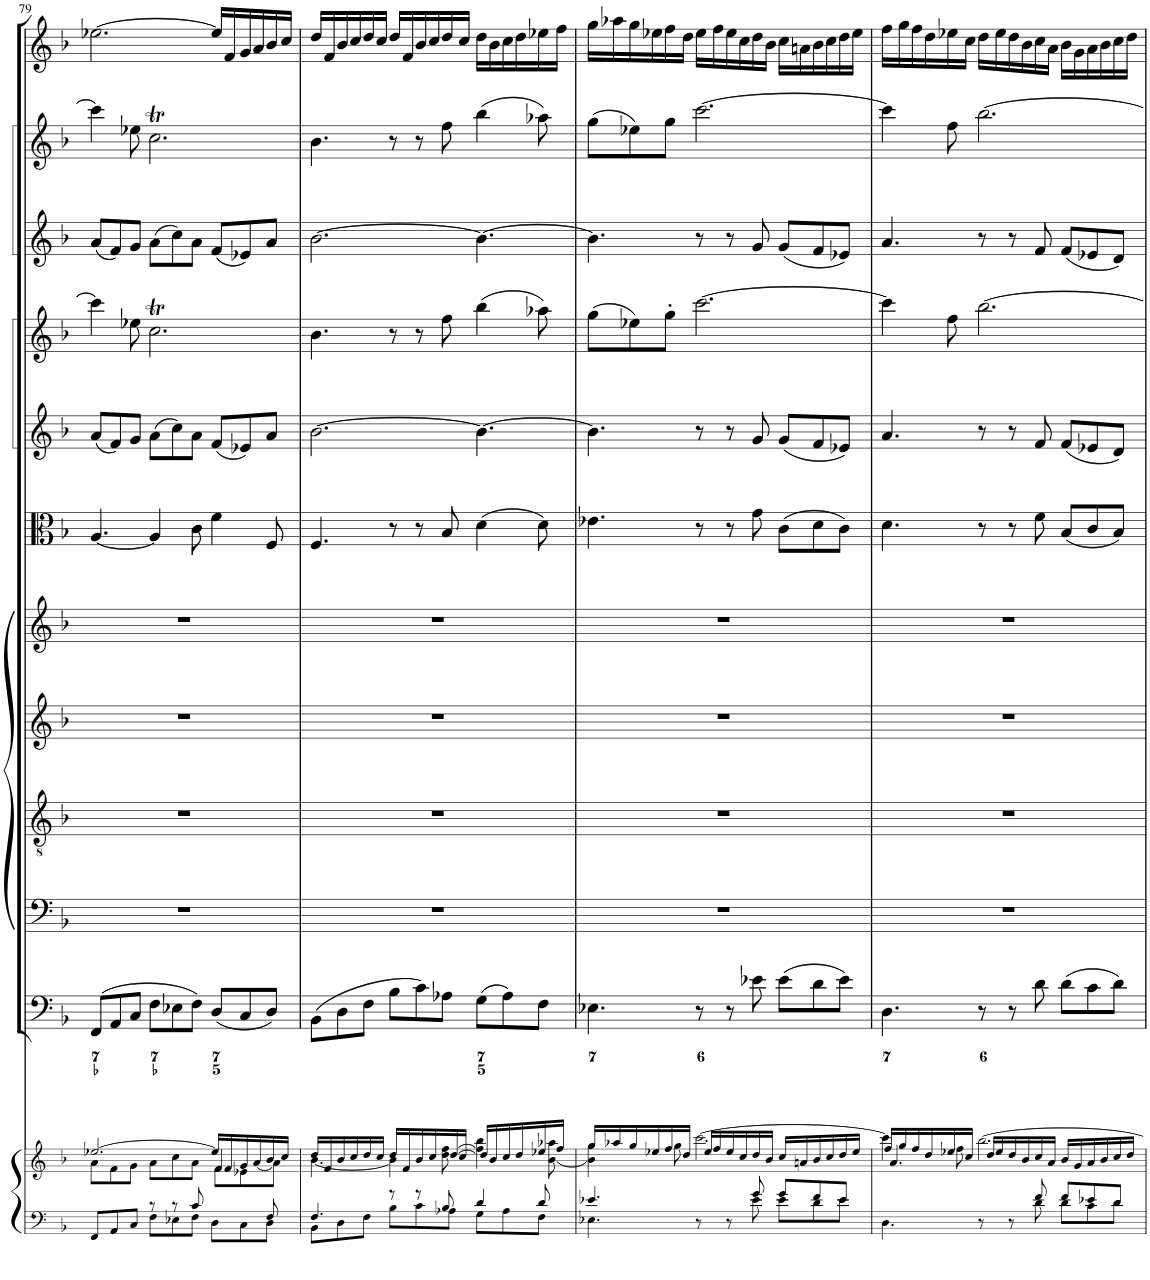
**kern	**kern	**kern	**kern	**kern	**kern	**kern	**kern	**kern	**kern	**kern	**kern	**kern
*part12	*part12	*part11	*part10	*part9	*part8	*part7	*part6	*part5	*part4	*part3	*part2	*part1
*staff13	*staff12	*staff11	*staff10	*staff9	*staff8	*staff7	*staff6	*staff5	*staff4	*staff3	*staff2	*staff1
*I"Piano reduction	*	*I"Continuo	*I"Basso	*I"Tenore	*I"Alto	*I"Soprano	*I"Viola	*I"Violino II	*I"Violino I	*I"Oboe II	*I"Oboe I	*I"Flauto Piccolo
*I'Pno	*	*	*	*	*	*	*	*	*	*I'Ob	*I'Ob	*I'Picc
!!LO:PB:g=z
*clefF4	*clefG2	*clefF4	*clefF4	*clefGv2	*clefG2	*clefG2	*clefC3	*clefG2	*clefG2	*clefG2	*clefG2	*clefG2
*	*	*	*	*	*	*	*	*	*	*	*	*Trd-7c-12
*k[b-]	*k[b-]	*k[b-]	*k[b-]	*k[b-]	*k[b-]	*k[b-]	*k[b-]	*k[b-]	*k[b-]	*k[b-]	*k[b-]	*k[b-]
*M9/8	*M9/8	*M9/8	*M9/8	*M9/8	*M9/8	*M9/8	*M9/8	*M9/8	*M9/8	*M9/8	*M9/8	*M9/8
=79	=79	=79	=79	=79	=79	=79	=79	=79	=79	=79	=79	=79
*^	*^	*	*	*	*	*	*	*	*	*	*	*
*	*	*	*^	*	*	*	*	*	*	*	*	*	*	*
8FF/L	4.ryy	[2.ee-X/	8a\L	2.ryy	(8FF/L	8%9r	8%9r	8%9r	8%9r	[4.A/	(8a/L	4ccc\]	(8a/L	4ccc\]	[2.ee-X\
8AA/	.	.	8f\	.	8AA/	.	.	.	.	.	8f/)	.	8f/)	.	.
8C/J	.	.	8g\J	.	8C/J	.	.	.	.	.	8g/J	8ee-X\	8g/J	8ee-X\	.
8r	8F\L	.	8a\L	.	8F\L	.	.	.	.	4A/]	(8a\L	2.ccT\	(8a\L	2.ccT\	.
8r	8E-X\	.	8cc\	.	8E-X\	.	.	.	.	.	8cc\)	.	8cc\)	.	.
8c/	8F\J	.	8a\J	.	8F\J)	.	.	.	.	8c\	8a\J	.	8a\J	.	.
4ryy	8D\L	16ee-/LL]	8f\L	4f/	(8D/L	.	.	.	.	4f\	(8f/L	.	(8f/L	.	16ee-/LL]
.	.	16f/	.	.	.	.	.	.	.	.	.	.	.	.	16f/
.	8C\	16g/	8e-X\	.	8C/	.	.	.	.	.	8e-X/)	.	8e-X/)	.	16g/
.	.	[<16a/	.	.	.	.	.	.	.	.	.	.	.	.	16a/
8F/	8D\J	16b-/	8a\J]	8ryy	8D/J)	.	.	.	.	8F/	8a/J	.	8a/J	.	16b-/
.	.	16cc/JJ	.	.	.	.	.	.	.	.	.	.	.	.	16cc/JJ
*	*	*	*v	*v	*	*	*	*	*	*	*	*	*	*	*
=80	=80	=80	=80	=80	=80	=80	=80	=80	=80	=80	=80	=80	=80	=80
4.F/	8BB-\L	16dd/LL	[4.b-\	(8BB-\L	8%9r	8%9r	8%9r	8%9r	4.F/	[2.b-\	4.b-\	[2.b-\	4.b-\	16dd/LL
.	.	16f/	.	.	.	.	.	.	.	.	.	.	.	16f/
.	8D\	16b-/	.	8D\	.	.	.	.	.	.	.	.	.	16b-/
.	.	16cc/	.	.	.	.	.	.	.	.	.	.	.	16cc/
.	8F\J	16dd/	.	8F\J	.	.	.	.	.	.	.	.	.	16dd/
.	.	16cc/JJ	.	.	.	.	.	.	.	.	.	.	.	16cc/JJ
8r	8B-\L	16dd/LL	4b-\]	8B-\L	.	.	.	.	8r	.	8r	.	8r	16dd/LL
.	.	16f/	.	.	.	.	.	.	.	.	.	.	.	16f/
8r	8c\	16b-/	.	8c\)	.	.	.	.	8r	.	8r	.	8r	16b-/
.	.	16cc/	.	.	.	.	.	.	.	.	.	.	.	16cc/
8B-/	8A-X\J	16dd/	[>8dd\ [>8ff\	8A-X\J	.	.	.	.	8B-/	.	8ff\	.	8ff\	16dd/
.	.	16cc/JJ	.	.	.	.	.	.	.	.	.	.	.	16cc/JJ
4d/	8G\L	16dd/LL]	4ff\] 4bb-\	(8G\L	.	.	.	.	(4d\	4.b-\_	(4bb-\	4.b-\_	(4bb-\	16dd\LL
.	.	16b-/	.	.	.	.	.	.	.	.	.	.	.	16b-\
.	8A-\	16cc/	.	8A-\)	.	.	.	.	.	.	.	.	.	16cc\
.	.	16dd/	.	.	.	.	.	.	.	.	.	.	.	16dd\
8d/	8F\J	16ee-X/	[8b-\ 8aa-X\	8F\J	.	.	.	.	8d\)	.	8aa-X\)	.	8aa-X\)	16ee-X\
.	.	16ff/JJ	.	.	.	.	.	.	.	.	.	.	.	16ff\JJ
=81	=81	=81	=81	=81	=81	=81	=81	=81	=81	=81	=81	=81	=81	=81
4.e-X/	4.E-X\	16gg/LL	4b-\] 4gg\	4.E-X\	8%9r	8%9r	8%9r	8%9r	4.e-X\	4.b-\]	(8gg\L	4.b-\]	(8gg\L	16gg\LL
.	.	16aa-X/	.	.	.	.	.	.	.	.	.	.	.	16aa-X\
.	.	16gg/	.	.	.	.	.	.	.	.	8ee-X\)	.	8ee-X\)	16gg\
.	.	16ee-X/	.	.	.	.	.	.	.	.	.	.	.	16ee-X\
.	.	16ff/	8gg\	.	.	.	.	.	.	.	8gg'\J	.	8gg\J	16ff\
.	.	16dd/JJ	.	.	.	.	.	.	.	.	.	.	.	16dd\JJ
8r	8ryy	16ee-/LL	[>2.ccc\	8r	.	.	.	.	8r	8r	[2.ccc\	8r	[2.ccc\	16ee-\LL
.	.	16ff/	.	.	.	.	.	.	.	.	.	.	.	16ff\
8r	8ryy	16ee-/	.	8r	.	.	.	.	8r	8r	.	8r	.	16ee-\
.	.	16cc/	.	.	.	.	.	.	.	.	.	.	.	16cc\
8g/	8e-\	16dd/	.	8e-X\	.	.	.	.	8g\	8g/	.	8g/	.	16dd\
.	.	16b-/JJ	.	.	.	.	.	.	.	.	.	.	.	16b-\JJ
8g/L	8e-\L	16cc/LL	.	(8e-\L	.	.	.	.	(8c\L	(8g/L	.	(8g/L	.	16cc\LL
.	.	16an/	.	.	.	.	.	.	.	.	.	.	.	16an\
8f/	8d\	16b-/	.	8d\	.	.	.	.	8d\	8f/	.	8f/	.	16b-\
.	.	16cc/	.	.	.	.	.	.	.	.	.	.	.	16cc\
8e-/J	8e-\J	16dd/	.	8e-\J)	.	.	.	.	8c\J)	8e-X/J)	.	8e-X/J)	.	16dd\
.	.	16ee-/JJ	.	.	.	.	.	.	.	.	.	.	.	16ee-\JJ
=82	=82	=82	=82	=82	=82	=82	=82	=82	=82	=82	=82	=82	=82	=82
*	*	*	*^	*	*	*	*	*	*	*	*	*	*	*
4.ryy	4.D\	16ff/LL	4ccc\]	4.a/	4.D\	8%9r	8%9r	8%9r	8%9r	4.d\	4.a/	4ccc\]	4.a/	4ccc\]	16ff\LL
.	.	16gg/	.	.	.	.	.	.	.	.	.	.	.	.	16gg\
.	.	16ff/	.	.	.	.	.	.	.	.	.	.	.	.	16ff\
.	.	16dd/	.	.	.	.	.	.	.	.	.	.	.	.	16dd\
.	.	16ee-X/	8ff\	.	.	.	.	.	.	.	.	8ff\	.	8ff\	16ee-X\
.	.	16cc/JJ	.	.	.	.	.	.	.	.	.	.	.	.	16cc\JJ
8r	8ryy	16dd/LL	[>2.bb-\	2.ryy	8r	.	.	.	.	8r	8r	[2.bb-\	8r	[2.bb-\	16dd\LL
.	.	16ee-/	.	.	.	.	.	.	.	.	.	.	.	.	16ee-\
8r	8ryy	16dd/	.	.	8r	.	.	.	.	8r	8r	.	8r	.	16dd\
.	.	16b-/	.	.	.	.	.	.	.	.	.	.	.	.	16b-\
8f/	8d\	16cc/	.	.	8d\	.	.	.	.	8f\	8f/	.	8f/	.	16cc\
.	.	16a/JJ	.	.	.	.	.	.	.	.	.	.	.	.	16a\JJ
8f/L	8d\L	16b-/LL	.	.	(8d\L	.	.	.	.	(8B-/L	(8f/L	.	(8f/L	.	16b-\LL
.	.	16g/	.	.	.	.	.	.	.	.	.	.	.	.	16g\
8e-X/	8c\	16a/	.	.	8c\	.	.	.	.	8c/	8e-X/	.	8e-X/	.	16a\
.	.	16b-/	.	.	.	.	.	.	.	.	.	.	.	.	16b-\
8d/J	8d\J	16cc/	.	.	8d\J)	.	.	.	.	8B-/J)	8d/J)	.	8d/J)	.	16cc\
.	.	16dd/JJ	.	.	.	.	.	.	.	.	.	.	.	.	16dd\JJ
*v	*v	*	*	*	*	*	*	*	*	*	*	*	*	*	*
*	*v	*v	*v	*	*	*	*	*	*	*	*	*	*	*
=	=	=	=	=	=	=	=	=	=	=	=	=
*-	*-	*-	*-	*-	*-	*-	*-	*-	*-	*-	*-	*-
